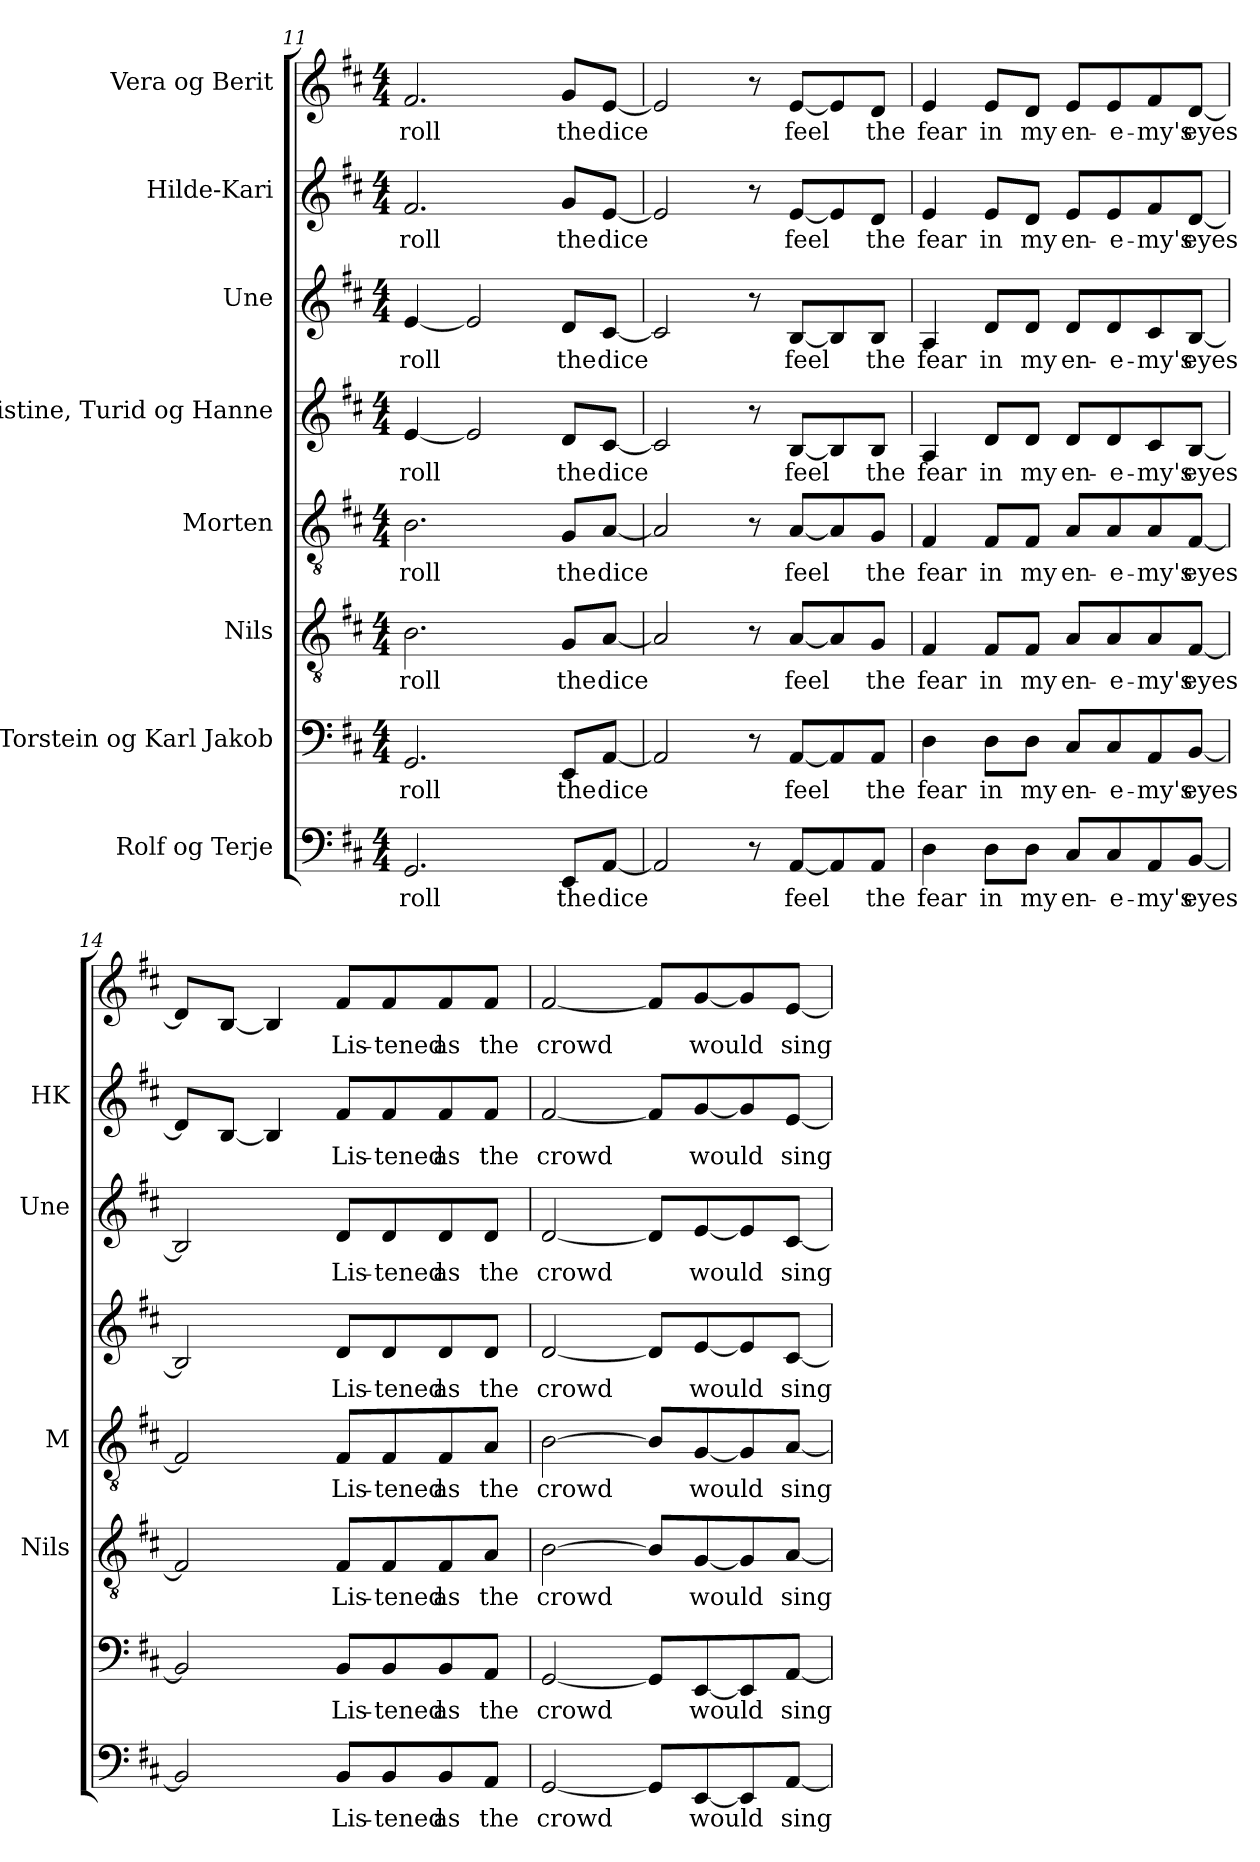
**kern	**text	**kern	**text	**kern	**text	**kern	**text	**kern	**text	**kern	**text	**kern	**text	**kern	**text
*part8	*part8	*part7	*part7	*part6	*part6	*part5	*part5	*part4	*part4	*part3	*part3	*part2	*part2	*part1	*part1
*staff8	*staff8	*staff7	*staff7	*staff6	*staff6	*staff5	*staff5	*staff4	*staff4	*staff3	*staff3	*staff2	*staff2	*staff1	*staff1
*I"Rolf og Terje	*	*I"Torstein og Karl Jakob	*	*I"Nils	*	*I"Morten	*	*I"Kristine, Turid og Hanne	*	*I"Une	*	*I"Hilde-Kari	*	*I"Vera og Berit	*
*	*	*	*	*I'Nils	*	*I'M	*	*	*	*I'Une	*	*I'HK	*	*	*
*clefF4	*	*clefF4	*	*clefGv2	*	*clefGv2	*	*clefG2	*	*clefG2	*	*clefG2	*	*clefG2	*
*k[f#c#]	*	*k[f#c#]	*	*k[f#c#]	*	*k[f#c#]	*	*k[f#c#]	*	*k[f#c#]	*	*k[f#c#]	*	*k[f#c#]	*
*M4/4	*	*M4/4	*	*M4/4	*	*M4/4	*	*M4/4	*	*M4/4	*	*M4/4	*	*M4/4	*
=11	=11	=11	=11	=11	=11	=11	=11	=11	=11	=11	=11	=11	=11	=11	=11
!	!LO:LY:b	!	!LO:LY:b	!	!LO:LY:b	!	!LO:LY:b	!	!LO:LY:b	!	!LO:LY:b	!	!LO:LY:b	!	!LO:LY:b
2.GG/	roll	2.GG/	roll	2.B\	roll	2.B\	roll	[4e/	roll	[4e/	roll	2.f#/	roll	2.f#/	roll
.	.	.	.	.	.	.	.	2e/]	.	2e/]	.	.	.	.	.
!	!LO:LY:b	!	!LO:LY:b	!	!LO:LY:b	!	!LO:LY:b	!	!LO:LY:b	!	!LO:LY:b	!	!LO:LY:b	!	!LO:LY:b
8EE/L	the	8EE/L	the	8G/L	the	8G/L	the	8d/L	the	8d/L	the	8g/L	the	8g/L	the
!	!LO:LY:b	!	!LO:LY:b	!	!LO:LY:b	!	!LO:LY:b	!	!LO:LY:b	!	!LO:LY:b	!	!LO:LY:b	!	!LO:LY:b
[8AA/J	dice	[8AA/J	dice	[8A/J	dice	[8A/J	dice	[8c#/J	dice	[8c#/J	dice	[8e/J	dice	[8e/J	dice
=12	=12	=12	=12	=12	=12	=12	=12	=12	=12	=12	=12	=12	=12	=12	=12
2AA/]	.	2AA/]	.	2A/]	.	2A/]	.	2c#/]	.	2c#/]	.	2e/]	.	2e/]	.
8r	.	8r	.	8r	.	8r	.	8r	.	8r	.	8r	.	8r	.
!	!LO:LY:b	!	!LO:LY:b	!	!LO:LY:b	!	!LO:LY:b	!	!LO:LY:b	!	!LO:LY:b	!	!LO:LY:b	!	!LO:LY:b
[8AA/L	feel	[8AA/L	feel	[8A/L	feel	[8A/L	feel	[8B/L	feel	[8B/L	feel	[8e/L	feel	[8e/L	feel
8AA/]	.	8AA/]	.	8A/]	.	8A/]	.	8B/]	.	8B/]	.	8e/]	.	8e/]	.
!	!LO:LY:b	!	!LO:LY:b	!	!LO:LY:b	!	!LO:LY:b	!	!LO:LY:b	!	!LO:LY:b	!	!LO:LY:b	!	!LO:LY:b
8AA/J	the	8AA/J	the	8G/J	the	8G/J	the	8B/J	the	8B/J	the	8d/J	the	8d/J	the
!!LO:PB:g=z
=13	=13	=13	=13	=13	=13	=13	=13	=13	=13	=13	=13	=13	=13	=13	=13
!	!LO:LY:b	!	!LO:LY:b	!	!LO:LY:b	!	!LO:LY:b	!	!LO:LY:b	!	!LO:LY:b	!	!LO:LY:b	!	!LO:LY:b
4D\	fear	4D\	fear	4F#/	fear	4F#/	fear	4A/	fear	4A/	fear	4e/	fear	4e/	fear
!	!LO:LY:b	!	!LO:LY:b	!	!LO:LY:b	!	!LO:LY:b	!	!LO:LY:b	!	!LO:LY:b	!	!LO:LY:b	!	!LO:LY:b
8D\L	in	8D\L	in	8F#/L	in	8F#/L	in	8d/L	in	8d/L	in	8e/L	in	8e/L	in
!	!LO:LY:b	!	!LO:LY:b	!	!LO:LY:b	!	!LO:LY:b	!	!LO:LY:b	!	!LO:LY:b	!	!LO:LY:b	!	!LO:LY:b
8D\J	my	8D\J	my	8F#/J	my	8F#/J	my	8d/J	my	8d/J	my	8d/J	my	8d/J	my
!	!LO:LY:b	!	!LO:LY:b	!	!LO:LY:b	!	!LO:LY:b	!	!LO:LY:b	!	!LO:LY:b	!	!LO:LY:b	!	!LO:LY:b
8C#/L	en-	8C#/L	en-	8A/L	en-	8A/L	en-	8d/L	en-	8d/L	en-	8e/L	en-	8e/L	en-
!	!LO:LY:b	!	!LO:LY:b	!	!LO:LY:b	!	!LO:LY:b	!	!LO:LY:b	!	!LO:LY:b	!	!LO:LY:b	!	!LO:LY:b
8C#/	-e-	8C#/	-e-	8A/	-e-	8A/	-e-	8d/	-e-	8d/	-e-	8e/	-e-	8e/	-e-
!	!LO:LY:b	!	!LO:LY:b	!	!LO:LY:b	!	!LO:LY:b	!	!LO:LY:b	!	!LO:LY:b	!	!LO:LY:b	!	!LO:LY:b
8AA/	-my's	8AA/	-my's	8A/	-my's	8A/	-my's	8c#/	-my's	8c#/	-my's	8f#/	-my's	8f#/	-my's
!	!LO:LY:b	!	!LO:LY:b	!	!LO:LY:b	!	!LO:LY:b	!	!LO:LY:b	!	!LO:LY:b	!	!LO:LY:b	!	!LO:LY:b
[8BB/J	eyes	[8BB/J	eyes	[8F#/J	eyes	[8F#/J	eyes	[8B/J	eyes	[8B/J	eyes	[8d/J	eyes	[8d/J	eyes
=14	=14	=14	=14	=14	=14	=14	=14	=14	=14	=14	=14	=14	=14	=14	=14
2BB/]	.	2BB/]	.	2F#/]	.	2F#/]	.	2B/]	.	2B/]	.	8d/L]	.	8d/L]	.
.	.	.	.	.	.	.	.	.	.	.	.	[8B/J	.	[8B/J	.
.	.	.	.	.	.	.	.	.	.	.	.	4B/]	.	4B/]	.
!	!LO:LY:b	!	!LO:LY:b	!	!LO:LY:b	!	!LO:LY:b	!	!LO:LY:b	!	!LO:LY:b	!	!LO:LY:b	!	!LO:LY:b
8BB/L	Lis-	8BB/L	Lis-	8F#/L	Lis-	8F#/L	Lis-	8d/L	Lis-	8d/L	Lis-	8f#/L	Lis-	8f#/L	Lis-
!	!LO:LY:b	!	!LO:LY:b	!	!LO:LY:b	!	!LO:LY:b	!	!LO:LY:b	!	!LO:LY:b	!	!LO:LY:b	!	!LO:LY:b
8BB/	-tened	8BB/	-tened	8F#/	-tened	8F#/	-tened	8d/	-tened	8d/	-tened	8f#/	-tened	8f#/	-tened
!	!LO:LY:b	!	!LO:LY:b	!	!LO:LY:b	!	!LO:LY:b	!	!LO:LY:b	!	!LO:LY:b	!	!LO:LY:b	!	!LO:LY:b
8BB/	as	8BB/	as	8F#/	as	8F#/	as	8d/	as	8d/	as	8f#/	as	8f#/	as
!	!LO:LY:b	!	!LO:LY:b	!	!LO:LY:b	!	!LO:LY:b	!	!LO:LY:b	!	!LO:LY:b	!	!LO:LY:b	!	!LO:LY:b
8AA/J	the	8AA/J	the	8A/J	the	8A/J	the	8d/J	the	8d/J	the	8f#/J	the	8f#/J	the
=15	=15	=15	=15	=15	=15	=15	=15	=15	=15	=15	=15	=15	=15	=15	=15
!	!LO:LY:b	!	!LO:LY:b	!	!LO:LY:b	!	!LO:LY:b	!	!LO:LY:b	!	!LO:LY:b	!	!LO:LY:b	!	!LO:LY:b
[2GG/	crowd	[2GG/	crowd	[2B\	crowd	[2B\	crowd	[2d/	crowd	[2d/	crowd	[2f#/	crowd	[2f#/	crowd
8GG/L]	.	8GG/L]	.	8B/L]	.	8B/L]	.	8d/L]	.	8d/L]	.	8f#/L]	.	8f#/L]	.
!	!LO:LY:b	!	!LO:LY:b	!	!LO:LY:b	!	!LO:LY:b	!	!LO:LY:b	!	!LO:LY:b	!	!LO:LY:b	!	!LO:LY:b
[8EE/	would	[8EE/	would	[8G/	would	[8G/	would	[8e/	would	[8e/	would	[8g/	would	[8g/	would
8EE/]	.	8EE/]	.	8G/]	.	8G/]	.	8e/]	.	8e/]	.	8g/]	.	8g/]	.
!	!LO:LY:b	!	!LO:LY:b	!	!LO:LY:b	!	!LO:LY:b	!	!LO:LY:b	!	!LO:LY:b	!	!LO:LY:b	!	!LO:LY:b
[8AA/J	sing	[8AA/J	sing	[8A/J	sing	[8A/J	sing	[8c#/J	sing	[8c#/J	sing	[8e/J	sing	[8e/J	sing
=	=	=	=	=	=	=	=	=	=	=	=	=	=	=	=
*-	*-	*-	*-	*-	*-	*-	*-	*-	*-	*-	*-	*-	*-	*-	*-
